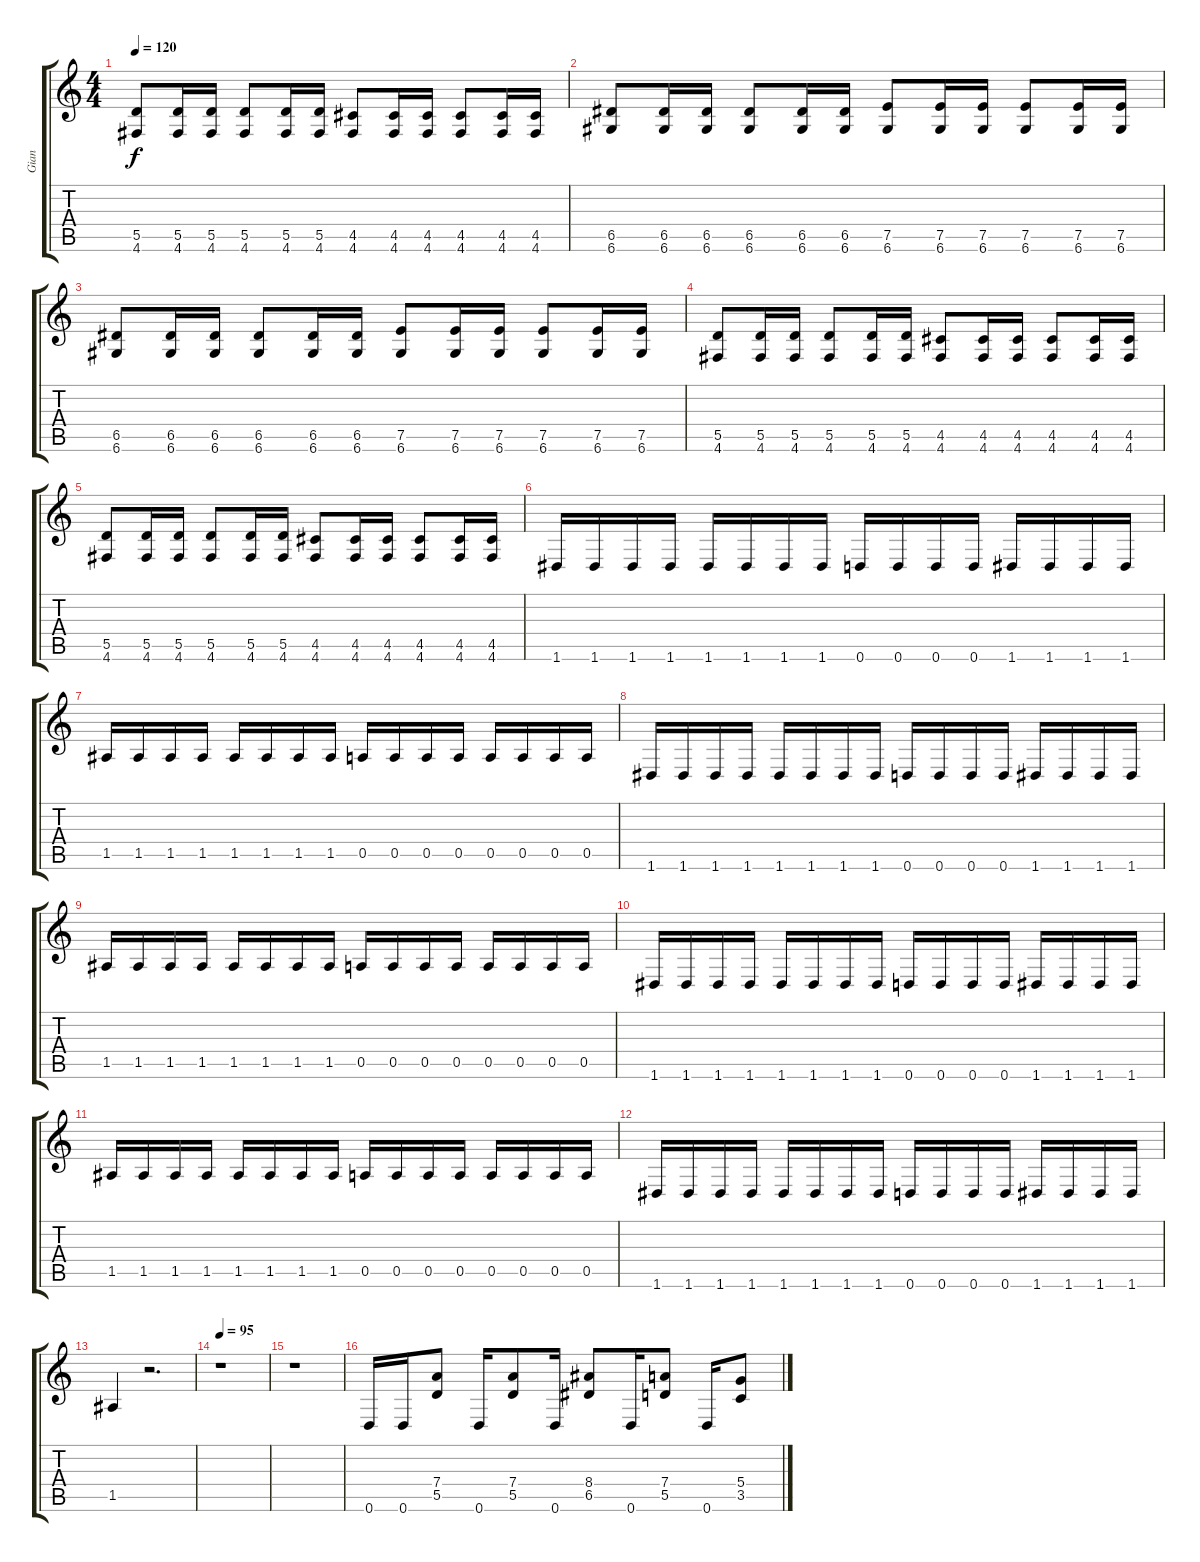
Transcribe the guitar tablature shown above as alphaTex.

\track ("Gian" "Gian") {instrument distortionguitar}
\staff {score tabs}
\tuning (E4 B3 G3 D3 A2 D2) {hide}
\ts (4 4)
\tempo 120
\clef g2
\ks c
(5.5 4.6).8{dy f} (5.5 4.6).16 (5.5 4.6).16 (5.5 4.6).8 (5.5 4.6).16 (5.5 4.6).16 (4.5 4.6).8 (4.5 4.6).16 (4.5 4.6).16 (4.5 4.6).8 (4.5 4.6).16 (4.5 4.6).16 |
(6.5 6.6).8 (6.5 6.6).16 (6.5 6.6).16 (6.5 6.6).8 (6.5 6.6).16 (6.5 6.6).16 (7.5 6.6).8 (7.5 6.6).16 (7.5 6.6).16 (7.5 6.6).8 (7.5 6.6).16 (7.5 6.6).16 |
(6.5 6.6).8 (6.5 6.6).16 (6.5 6.6).16 (6.5 6.6).8 (6.5 6.6).16 (6.5 6.6).16 (7.5 6.6).8 (7.5 6.6).16 (7.5 6.6).16 (7.5 6.6).8 (7.5 6.6).16 (7.5 6.6).16 |
(5.5 4.6).8 (5.5 4.6).16 (5.5 4.6).16 (5.5 4.6).8 (5.5 4.6).16 (5.5 4.6).16 (4.5 4.6).8 (4.5 4.6).16 (4.5 4.6).16 (4.5 4.6).8 (4.5 4.6).16 (4.5 4.6).16 |
(5.5 4.6).8 (5.5 4.6).16 (5.5 4.6).16 (5.5 4.6).8 (5.5 4.6).16 (5.5 4.6).16 (4.5 4.6).8 (4.5 4.6).16 (4.5 4.6).16 (4.5 4.6).8 (4.5 4.6).16 (4.5 4.6).16 |
1.6.16 1.6.16 1.6.16 1.6.16 1.6.16 1.6.16 1.6.16 1.6.16 0.6.16 0.6.16 0.6.16 0.6.16 1.6.16 1.6.16 1.6.16 1.6.16 |
1.5.16 1.5.16 1.5.16 1.5.16 1.5.16 1.5.16 1.5.16 1.5.16 0.5.16 0.5.16 0.5.16 0.5.16 0.5.16 0.5.16 0.5.16 0.5.16 |
1.6.16 1.6.16 1.6.16 1.6.16 1.6.16 1.6.16 1.6.16 1.6.16 0.6.16 0.6.16 0.6.16 0.6.16 1.6.16 1.6.16 1.6.16 1.6.16 |
1.5.16 1.5.16 1.5.16 1.5.16 1.5.16 1.5.16 1.5.16 1.5.16 0.5.16 0.5.16 0.5.16 0.5.16 0.5.16 0.5.16 0.5.16 0.5.16 |
1.6.16 1.6.16 1.6.16 1.6.16 1.6.16 1.6.16 1.6.16 1.6.16 0.6.16 0.6.16 0.6.16 0.6.16 1.6.16 1.6.16 1.6.16 1.6.16 |
1.5.16 1.5.16 1.5.16 1.5.16 1.5.16 1.5.16 1.5.16 1.5.16 0.5.16 0.5.16 0.5.16 0.5.16 0.5.16 0.5.16 0.5.16 0.5.16 |
1.6.16 1.6.16 1.6.16 1.6.16 1.6.16 1.6.16 1.6.16 1.6.16 0.6.16 0.6.16 0.6.16 0.6.16 1.6.16 1.6.16 1.6.16 1.6.16 |
1.5.4 r.2{d} |
\tempo 95
r.1 |
r.1 |
0.6.16 0.6.16 (7.4 5.5).8 0.6.16 (7.4 5.5).8 0.6.16 (8.4 6.5).8 0.6.16 (7.4 5.5).8 0.6.16 (5.4 3.5).8
